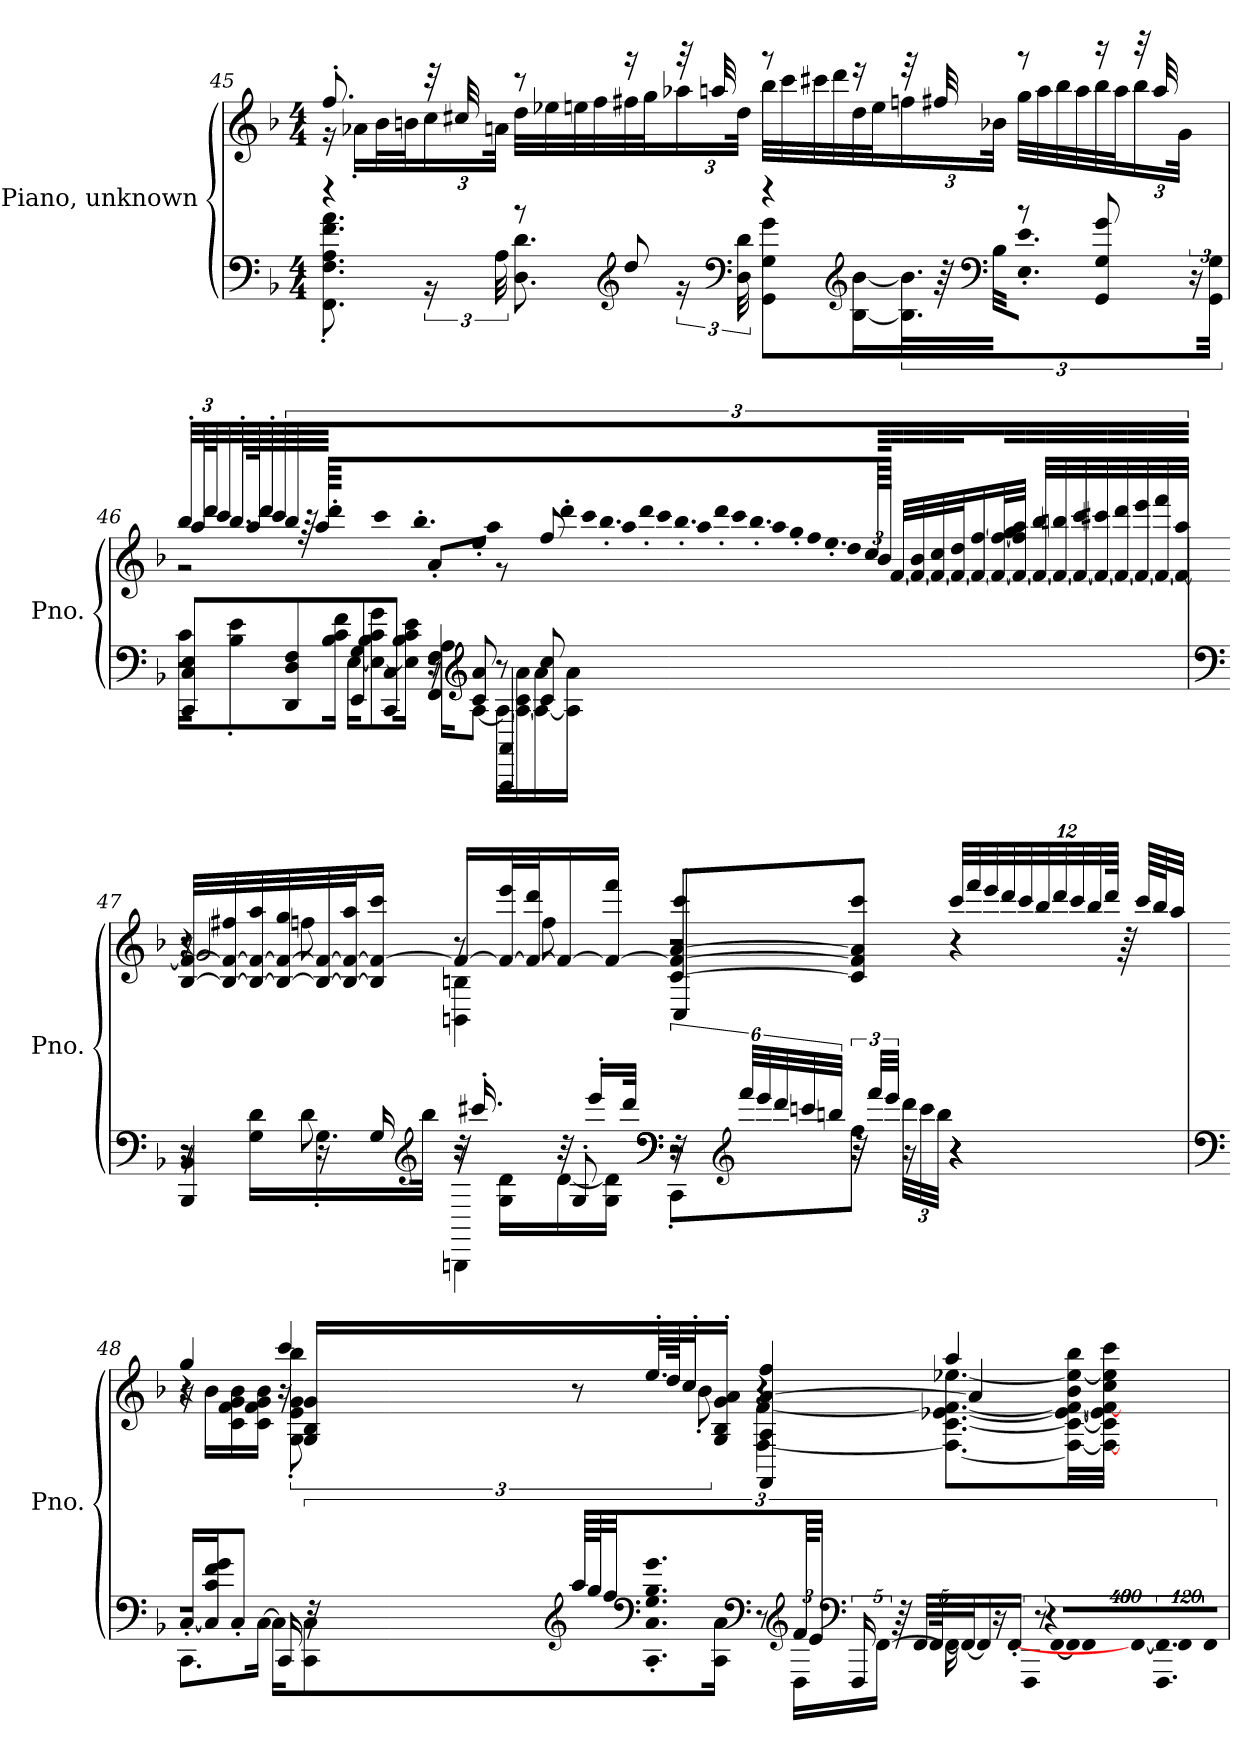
**kern	**kern
*part1	*part1
*staff2	*staff1
*I"Piano, unknown	*
*I'Pno.	*
!!LO:LB:g=z
*clefF4	*clefG2
*k[b-]	*k[b-]
*M4/4	*M4/4
=45	=45
*^	*^
4r	8.FF\' 8.F\' 8.A\' 8.f\' 8.a\'	8.ff'/	16r
.	.	.	16a-X'\LL
.	.	.	32b-\L
.	.	.	32bn\J
*	*	*	*Xbrackettup
.	24r	32r	24cc\
.	.	32cc#X/	.
.	48A\	.	48an\JJk
8r	8.D\ 8.d\	8r	32dd\LLL
.	.	.	32ee-X\
.	.	.	32een\
.	.	.	32ff\
*clefG2	*	*	*
8dd/	.	16r	32ff#X\
.	.	.	32gg\J
.	24r	32r	24aa-X\
.	.	32aan/	.
*clefF4	*	*	*
.	48D\ 48d\	.	48dd\JJk
4r	8GG\ 8G\ 8g\L	8r	32bb-\LLL
.	.	.	32ccc\
.	.	.	32ccc#X\
.	.	.	32ddd\
*clefG2	*	*	*
.	[16B-\ [16b-\L	16r	32dd\
.	.	.	32ee\J
.	48.B-\] 48.b-\]JJk	32r	24ffn\
.	96r	32ff#X/	.
*clefF4	*	*	*
.	48B-\KKL	.	48b-X\JJk
8r	8.E\' 8.e\'J	8r	32gg\LLL
.	.	.	32aa\
.	.	.	32bb-\
.	.	.	32aa\
8GG/ 8G/ 8g/	.	16r	32bb-\
.	.	.	32aa\J
.	24r	32r	24bb-\
.	.	32aa/	.
.	48GG\ 48G\	.	48g\JJk
!!LO:LB:g=z	!!
=46	=46	=46	=46
*	*^	*	*
2r	16c\KL	8CC/ 8C/ 8E/L	48bb-'/LLL	2r
.	.	.	96aa/L	.
.	.	.	96ddd/J	.
.	.	.	48ccc/	.
.	8B-\' 8e\'	.	64.bb-'/L	.
.	.	.	128aa/K	.
.	.	.	64ddd'/	.
.	.	.	64ccc/	.
*	*	*	*brackettup	*
.	.	8DD/ 8D/ 8F/	96bb-/JJJJ	.
.	.	.	96r	.
.	.	.	96aa/LLLL	.
.	.	.	64ddd'/	.
.	.	.	64ccc/	.
.	16B-\ 16c\ 16f\Jk	.	64.bb-'/	.
.	.	.	128aa/K	.
.	.	.	64ddd'/	.
.	.	.	64ccc/	.
.	[16E\KL	8EE/ 8G/	64.bb-'/	.
.	.	.	128aa/K	.
.	.	.	64ddd'/	.
.	.	.	64ccc/	.
.	8E\_ 8B-\ 8c\ 8g\	.	64.bb-'/	.
.	.	.	128aa/K	.
.	.	.	64ddd'/	.
.	.	.	64ccc/	.
.	.	8CC/ 8C/J	64.bb-'/	.
.	.	.	128aa/K	.
.	.	.	64gg'/	.
.	.	.	64ff/	.
.	16E\] 16B-\ 16c\ 16e\Jk	.	64.ee'/	.
.	.	.	128dd/K	.
*	*	*	*Xbrackettup	*
.	.	.	96cc/J	.
.	.	.	48b-/JJJ	.
8r	16r	4FF/ 4F/	[32f/LLL	8a'/L
.	.	.	32f/_ 32b-/	.
.	16A\KL	.	32f/_ 32cc/	.
.	.	.	32f/_ 32dd/J	.
*clefG2	*	*	*	*
8c/ 8a/	[8A\J	.	16f/_ [16ff/	8ee'/J
.	.	.	32f/_ 32ff/_ 32gg/L	.
.	.	.	32f/_ 32ff/] 32aa/JJJ	.
8r	16A\LL_	4AAA/ 4AA/	32f/_ 32bb-/LLL	8r
.	.	.	32f/_ 32bbn/	.
.	16A\_ 16c\ 16a\	.	32f/_ 32ccc/	.
.	.	.	32f/_ 32ccc#X/	.
8c/ 8cc/	16A\_ 16a\	.	32f/_ 32ddd/	8ff/
.	.	.	32f/_ 32eee/	.
.	16A\] 16a\JJ	.	32f/_ 32fff/	.
.	.	.	32f/_ 32aa/JJJ	.
*v	*v	*v	*	*
*	*v	*v
!!LO:LB:g=z
=47	=47
*clefF4	*
*^	*^
*	*^	*	*^
*	*	*^	*	*	*^
4BBB-/ 4BB-/	16r	8r	8r	[32B-/ 32f/_LLL	4r	2g/	8r
.	.	.	.	32B-/_ 32f/_ 32ff#X/	.	.	.
.	16G\ 16d\LL	.	.	32B-/_ 32f/_ 32aa/	.	.	.
.	.	.	.	32B-/_ 32f/_ 32gg/	.	.	.
.	16.G'\	16r	8d\	32B-/_ 32f/_	.	.	8ffn\
.	.	.	.	32B-/_ 32f/_ 32aa/J	.	.	.
.	.	16G/	.	16B-/] 16f/_ 16ccc/JJ	.	.	.
*clefG2	*	*	*	*	*	*	*
.	32bb-\JJk	.	.	.	.	.	.
32r	16r	8r	4BBBn\	16f/LL_	8r	.	4BBn\ 4Bn\
16.ccc#X'/	.	.	.	.	.	.	.
.	16G\ 16d\LL	.	.	32f/_ 32eee/L	.	.	.
.	.	.	.	32f/_ 32ddd/J	.	.	.
32r	[16d\	8G'/	.	16f/_	8ff\	.	.
16eee'/LL	.	.	.	.	.	.	.
.	16G\ 16d\]JJ	.	.	16f/_ 16fff/JJ	.	.	.
32ddd/JJk	.	.	.	.	.	.	.
*clefF4	*	*	*	*	*	*	*
48r	8r	2r	8CC'\L	[8c/ 8f/_ [8a/L	2r	4C/' 4ccc/'	2r
*clefG2	*	*	*	*	*	*	*
48fff/LLL	.	.	.	.	.	.	.
48eee/	.	.	.	.	.	.	.
*Xbrackettup	*	*	*	*	*	*	*
48ddd/	.	.	.	.	.	.	.
48cccn/	.	.	.	.	.	.	.
48bbn/JJJ	.	.	.	.	.	.	.
*brackettup	*	*	*	*	*	*	*
48r	16r	.	8ff\J	8c/] 8f/] 8a/] 8ccc/J	.	.	.
48fff/LLL	.	.	.	.	.	.	.
48eee/JJJ	.	.	.	.	.	.	.
*	*Xbrackettup	*	*	*	*	*	*
16r	48ddd\LLL	.	.	.	.	.	.
.	48ccc\	.	.	.	.	.	.
.	48bb\JJJ	.	.	.	.	.	.
4r	4r	.	4r	48ccc/LLL	.	4r	.
.	.	.	.	48fff/	.	.	.
.	.	.	.	48eee/	.	.	.
.	.	.	.	48ddd/	.	.	.
.	.	.	.	48ccc/	.	.	.
.	.	.	.	48bb-/	.	.	.
.	.	.	.	48ddd/	.	.	.
.	.	.	.	48ccc/	.	.	.
.	.	.	.	48bb-/	.	.	.
*	*	*	*	*brackettup	*	*	*
.	.	.	.	96ddd/JJJk	.	.	.
.	.	.	.	96r	.	.	.
.	.	.	.	96ccc/LLLL	.	.	.
*	*	*	*	*Xbrackettup	*	*	*
.	.	.	.	96bb-/J	.	.	.
.	.	.	.	48aa/JJJ	.	.	.
*v	*v	*v	*v	*	*	*	*
*	*v	*v	*v	*v
!!LO:LB:g=z
=48	=48
*clefF4	*
*^	*^
*	*^	*	*^
1r	[16C/LL	8.CC'\L	4r	16r	4gg/
.	16C/] 16c/ 16f/ 16g/J	.	.	16b-\LL	.
.	8C'/J	.	.	16c\ 16f\ 16g\ 16b-\	.
.	.	[16C\Jk	.	16c\ 16f\ 16g\ 16b-\JJ	.
*	*	*	*	*brackettup	*
.	16CC/	16C\KL]	4ccc/	12G\' 12e\' 12g\' 12bb-\'	16r
*	*brackettup	*	*	*	*
.	48r	8CC\' 8C\'	.	.	16G/ 16B-/ 16g/LL
*clefG2	*	*	*	*	*
.	96aa/LLLL	.	.	12r	.
.	96gg/J	.	.	.	.
.	48ff/J	.	.	.	.
*clefF4	*	*	*	*	*
.	16.CC/' 16.C/' 16.G/' 16.B-/' 16.g/'	.	.	.	64.ee'/LL
.	.	.	.	.	128dd/JK
.	.	.	.	.	32cc'/J
.	.	.	.	12b-'\	.
.	.	16CC\ 16C\Jk	.	.	16G/' 16B-/' 16g/' 16a/'JJ
*clefG2	*	*	*	*	*
*	*Xbrackettup	*	*	*	*
.	96f/KL	.	.	.	.
.	48e/JJJ	.	.	.	.
*clefF4	*	*	*	*	*
*	*brackettup	*	*	*	*
.	20FFF/	8r	4r	[4F\ [4f\	4FF/ 4A/ [4a/ 4ff/
.	80r	.	.	.	.
.	40FF/LLL	.	.	.	.
.	[80FF/K	.	.	.	.
.	40FF/J_	.	.	.	.
.	16FF/]	16FFF'\LL	.	.	.
.	16FF'/JJ	[16FF\JJ	.	.	.
!	!LO:N:vis=32	!	!	!	!
.	640%23FFF/	16FF\]	4aa/	8.F\_ [8.c\ [8.e-X\ 8.f\_ [8.ee-X\L	4a/]
!	!LO:N:vis=64	!	!	!	!
.	960%17r	.	.	.	.
!	!LO:N:vis=64	!	!	!	!
.	[960%17FF/LLLL	.	.	.	.
.	.	16r	.	.	.
!	!LO:N:vis=64	!	!	!	!
.	960%17FF/]	.	.	.	.
!	!LO:N:vis=64	!	!	!	!
.	[960%17FF/	.	.	.	.
.	1920ryy	.	.	.	.
!	!LO:N:vis=64	!	!	!	!
.	960%17FF/J_	.	.	.	.
!	!LO:N:vis=32.	!	!	!	!
.	1920%103FFF/ 1920%103FF/]	8r	.	.	.
!	!LO:N:vis=32	!	!	!	!
.	640%23FF/	.	.	.	.
.	.	.	.	32F\_ 32c\_ 32e-\_ 32f\_ 32b-\ 32ee-\_ 32bb-\LL	.
!	!LO:N:vis=32	!	!	!	!
.	[640%23FF/JJJ	.	.	.	.
.	.	.	.	32F\_ 32c\] 32e-\] 32f\_ 32cc\ 32ee-\] 32ccc\JJJ	.
1920ryy	.	1920ryy	1920ryy	1920ryy	1920ryy
*v	*v	*v	*	*	*
*	*v	*v	*v
=	=
*-	*-
